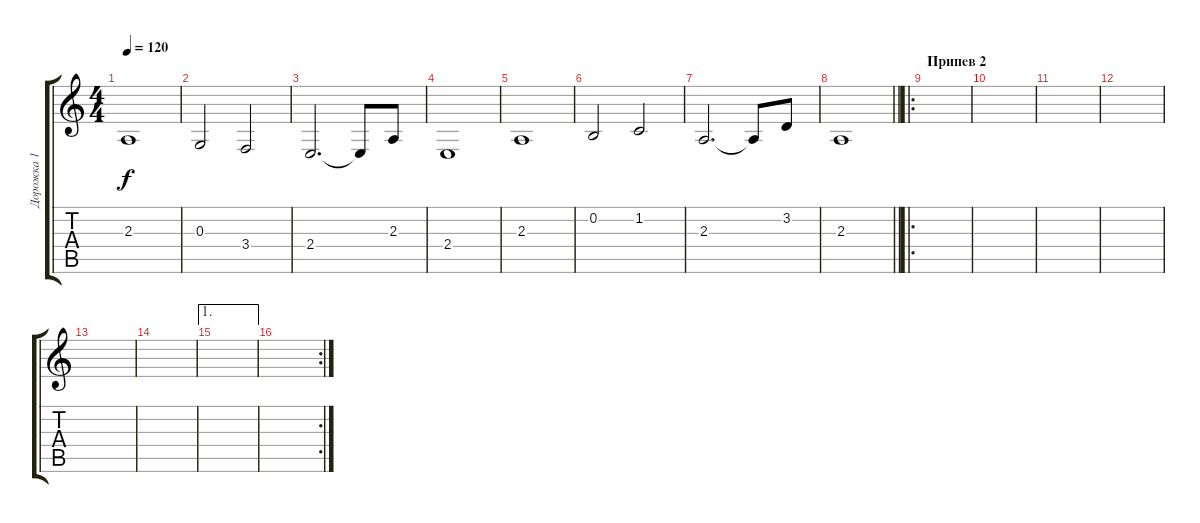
\track ("Дорожка 1" "Дорожка 1") {instrument clarinet}
\staff {score tabs}
\tuning (E4 B3 G3 D3 A2 E2) {hide}
\ts (4 4)
\tempo 120
\clef g2
\ks c
2.3.1{dy f} |
0.3.2 3.4.2 |
2.4.2{d} 2.4{t}.8 2.3.8 |
2.4.1 |
2.3.1 |
0.2.2 1.2.2 |
2.3.2{d} 2.3{t}.8 3.2.8 |
\barLineRight lightlight
2.3.1 |
\ro
\section ("" "Припев 2")
|
|
|
|
|
|
\ae 1
|
\rc 2
